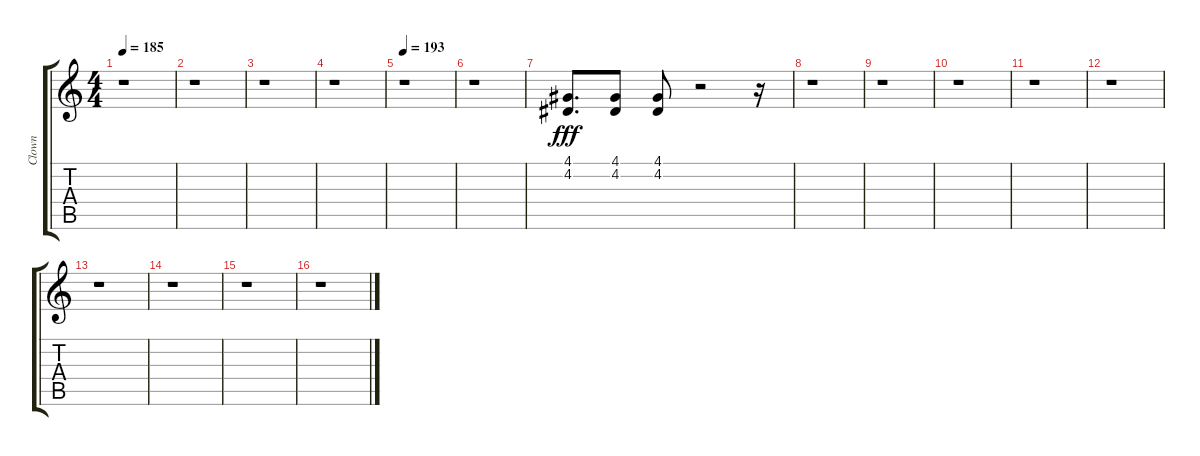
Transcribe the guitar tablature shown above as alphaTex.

\track ("Clown" "Clown") {instrument melodictom}
\staff {score tabs}
\tuning (E4 B3 G3 D3 A2 E2) {hide}
\ts (4 4)
\tempo 185
\clef g2
\ks c
r.1{dy f} |
r.1 |
r.1 |
r.1 |
\tempo 193
r.1 |
r.1 |
(4.1 4.2).8{d dy fff volume 16 balance 0 instrument melodictom} (4.1 4.2).8 (4.1 4.2).8 r.2 r.16 |
r.1 |
r.1 |
r.1 |
r.1 |
r.1 |
r.1 |
r.1 |
r.1 |
r.1
